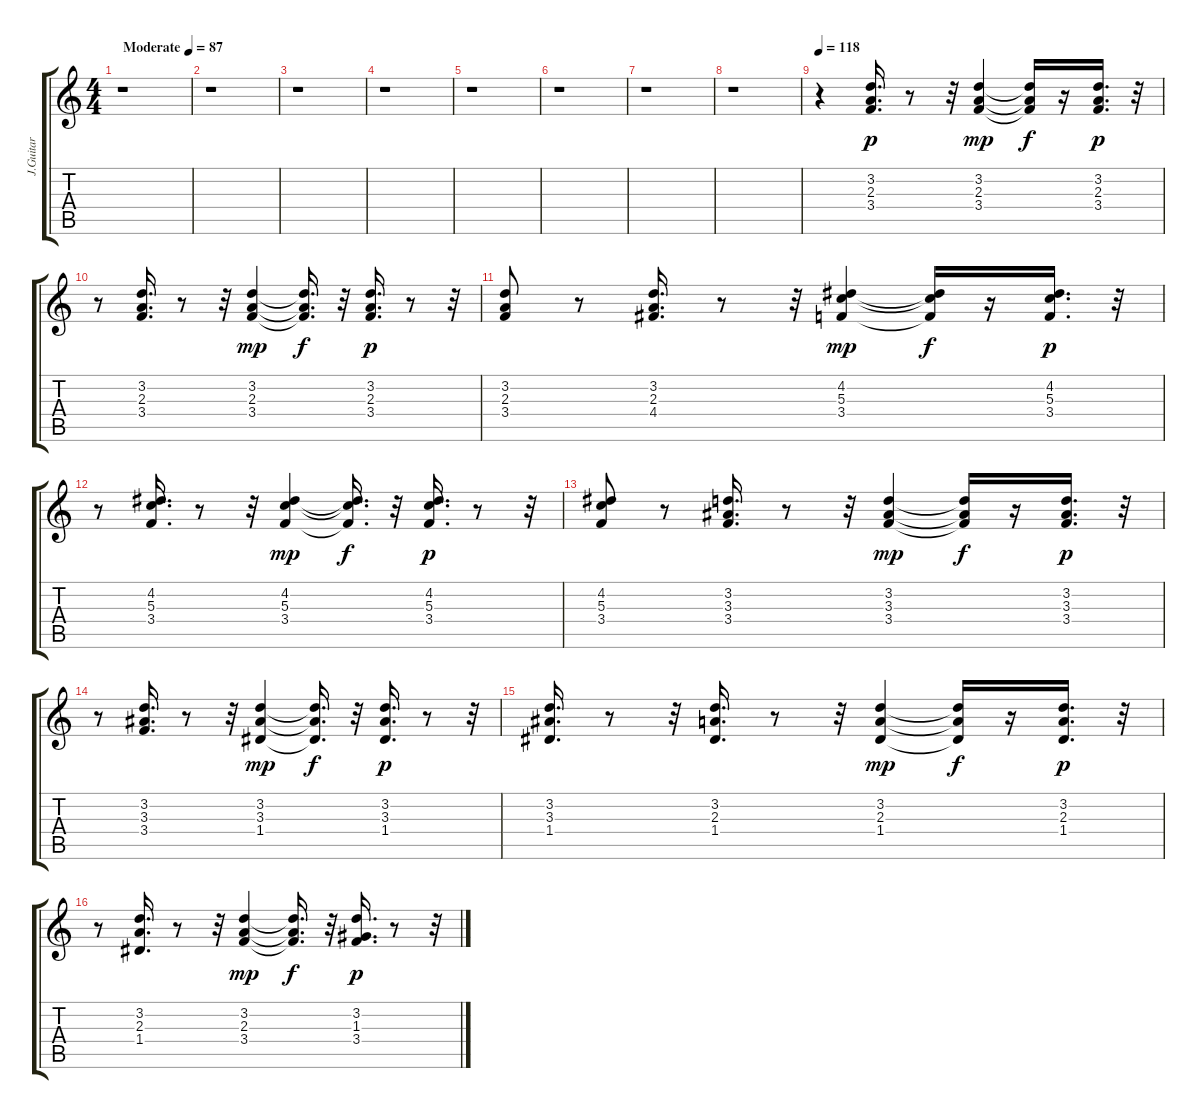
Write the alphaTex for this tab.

\track ("J.Guitar" "J.Guitar") {instrument electricguitarjazz}
\staff {score tabs}
\tuning (E4 B3 G3 D3 A2 E2) {hide}
\ts (4 4)
\tempo (87 "Moderate")
\clef g2
\ks c
r.1{dy p instrument electricguitarjazz} |
r.1 |
r.1 |
r.1 |
r.1 |
r.1 |
r.1 |
r.1 |
\tempo 118
r.4 (3.2 2.3 3.4).16{d balance 7} r.8 r.32 (3.2 2.3 3.4).4{dy mp} (3.2{t} 2.3{t} 3.4{t}).16{dy f} r.16 (3.2 2.3 3.4).16{d dy p} r.32 |
r.8 (3.2 2.3 3.4).16{d} r.8 r.32 (3.2 2.3 3.4).4{dy mp} (3.2{t} 2.3{t} 3.4{t}).16{d dy f} r.32 (3.2 2.3 3.4).16{d dy p} r.8 r.32 |
(3.2 2.3 3.4).8 r.8 (3.2 2.3 4.4).16{d} r.8 r.32 (4.2 5.3 3.4).4{dy mp} (4.2{t} 5.3{t} 3.4{t}).16{dy f} r.16 (4.2 5.3 3.4).16{d dy p} r.32 |
r.8 (4.2 5.3 3.4).16{d} r.8 r.32 (4.2 5.3 3.4).4{dy mp} (4.2{t} 5.3{t} 3.4{t}).16{d dy f} r.32 (4.2 5.3 3.4).16{d dy p} r.8 r.32 |
(4.2 5.3 3.4).8 r.8 (3.2 3.3 3.4).16{d} r.8 r.32 (3.2 3.3 3.4).4{dy mp} (3.2{t} 3.3{t} 3.4{t}).16{dy f} r.16 (3.2 3.3 3.4).16{d dy p} r.32 |
r.8 (3.2 3.3 3.4).16{d} r.8 r.32 (3.2 3.3 1.4).4{dy mp} (3.2{t} 3.3{t} 1.4{t}).16{d dy f} r.32 (3.2 3.3 1.4).16{d dy p} r.8 r.32 |
(3.2 3.3 1.4).16{d} r.8 r.32 (3.2 2.3 1.4).16{d} r.8 r.32 (3.2 2.3 1.4).4{dy mp} (3.2{t} 2.3{t} 1.4{t}).16{dy f} r.16 (3.2 2.3 1.4).16{d dy p} r.32 |
r.8 (3.2 2.3 1.4).16{d} r.8 r.32 (3.2 2.3 3.4).4{dy mp} (3.2{t} 2.3{t} 3.4{t}).16{d dy f} r.32 (3.2 1.3 3.4).16{d dy p} r.8 r.32
